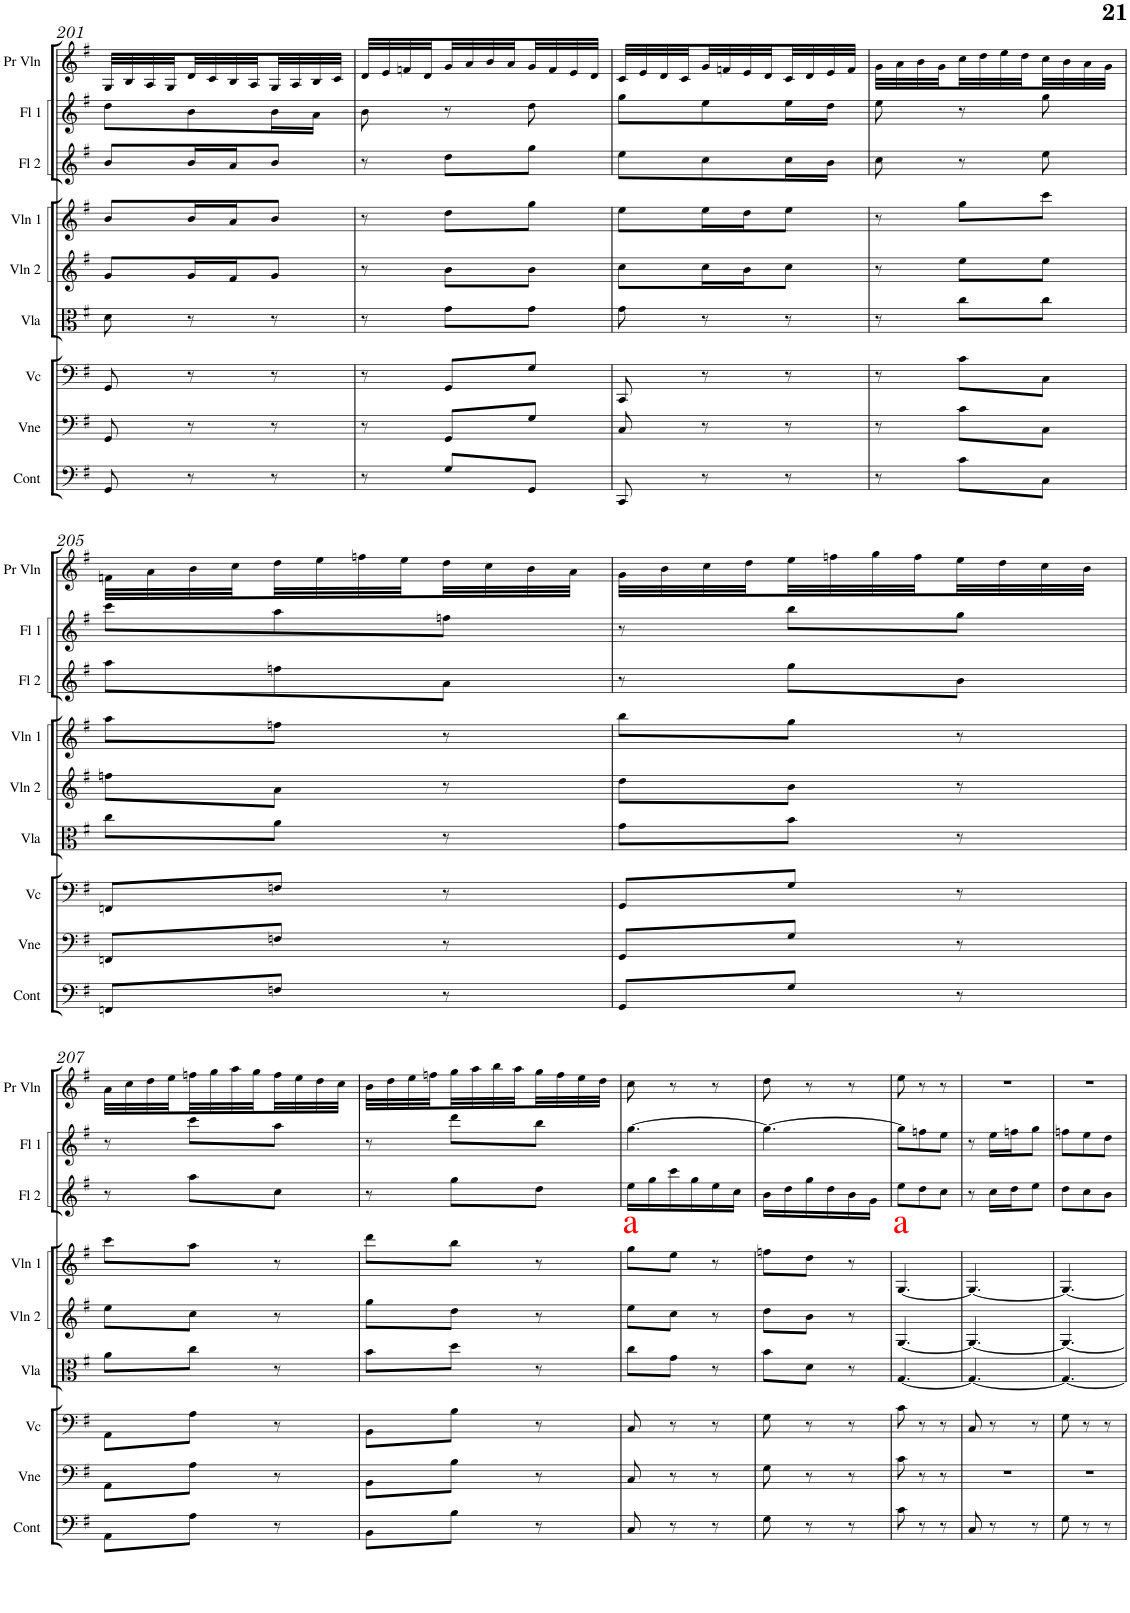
**kern	**kern	**kern	**kern	**kern	**kern	**kern	**text	**kern	**kern
*part9	*part8	*part7	*part6	*part5	*part4	*part3	*part3	*part2	*part1
*staff9	*staff8	*staff7	*staff6	*staff5	*staff4	*staff3	*staff3	*staff2	*staff1
*I"Continuo	*I"Violone	*I"Violoncello	*I"Viola	*I"Violin 2	*I"Violin 1	*I"Flute 2	*	*I"Flute 1	*I"Principal Violin
*I'Cont	*I'Vne	*I'Vc	*I'Vla	*I'Vln 2	*I'Vln 1	*I'Fl 2	*	*I'Fl 1	*I'Pr Vln
!!LO:PB:g=z
*clefF4	*clefF4	*clefF4	*clefC3	*clefG2	*clefG2	*clefG2	*	*clefG2	*clefG2
*	*Trd7c12	*	*	*	*	*	*	*	*
*k[f#]	*k[f#]	*k[f#]	*k[f#]	*k[f#]	*k[f#]	*k[f#]	*	*k[f#]	*k[f#]
*M3/8	*M3/8	*M3/8	*M3/8	*M3/8	*M3/8	*M3/8	*	*M3/8	*M3/8
=201	=201	=201	=201	=201	=201	=201	=201	=201	=201
8GG/	8GG/	8GG/	8d\	8g/L	8b/L	8b/L	.	8dd\L	32G/LLL
.	.	.	.	.	.	.	.	.	32B/
.	.	.	.	.	.	.	.	.	32A/
.	.	.	.	.	.	.	.	.	32G/
8r	8r	8r	8r	16g/L	16b/L	16b/L	.	8b\	32d/
.	.	.	.	.	.	.	.	.	32c/
.	.	.	.	16f#/J	16a/J	16a/J	.	.	32B/
.	.	.	.	.	.	.	.	.	32A/
8r	8r	8r	8r	8g/J	8b/J	8b/J	.	16b\L	32G/
.	.	.	.	.	.	.	.	.	32A/
.	.	.	.	.	.	.	.	16a\JJ	32B/
.	.	.	.	.	.	.	.	.	32c/JJJ
=202	=202	=202	=202	=202	=202	=202	=202	=202	=202
8r	8r	8r	8r	8r	8r	8r	.	8b\	32d/LLL
.	.	.	.	.	.	.	.	.	32e/
.	.	.	.	.	.	.	.	.	32fn/
.	.	.	.	.	.	.	.	.	32d/
8G/L	8GG/L	8GG/L	8g\L	8b\L	8dd\L	8dd\L	.	8r	32g/
.	.	.	.	.	.	.	.	.	32a/
.	.	.	.	.	.	.	.	.	32b/
.	.	.	.	.	.	.	.	.	32a/
8GG/J	8G/J	8G/J	8g\J	8b\J	8gg\J	8gg\J	.	8dd\	32g/
.	.	.	.	.	.	.	.	.	32f/
.	.	.	.	.	.	.	.	.	32e/
.	.	.	.	.	.	.	.	.	32d/JJJ
=203	=203	=203	=203	=203	=203	=203	=203	=203	=203
8CC/	8C/	8CC/	8g\	8cc\L	8ee\L	8ee\L	.	8gg\L	32c/LLL
.	.	.	.	.	.	.	.	.	32e/
.	.	.	.	.	.	.	.	.	32d/
.	.	.	.	.	.	.	.	.	32c/
8r	8r	8r	8r	16cc\L	16ee\L	8cc\	.	8ee\	32g/
.	.	.	.	.	.	.	.	.	32fn/
.	.	.	.	16b\J	16dd\J	.	.	.	32e/
.	.	.	.	.	.	.	.	.	32d/
8r	8r	8r	8r	8cc\J	8ee\J	16cc\L	.	16ee\L	32c/
.	.	.	.	.	.	.	.	.	32d/
.	.	.	.	.	.	16b\JJ	.	16dd\JJ	32e/
.	.	.	.	.	.	.	.	.	32f/JJJ
=204	=204	=204	=204	=204	=204	=204	=204	=204	=204
8r	8r	8r	8r	8r	8r	8cc\	.	8ee\	32g\LLL
.	.	.	.	.	.	.	.	.	32a\
.	.	.	.	.	.	.	.	.	32b\
.	.	.	.	.	.	.	.	.	32g\
8c\L	8c\L	8c\L	8cc\L	8ee\L	8gg\L	8r	.	8r	32cc\
.	.	.	.	.	.	.	.	.	32dd\
.	.	.	.	.	.	.	.	.	32ee\
.	.	.	.	.	.	.	.	.	32dd\
8C\J	8C\J	8C\J	8cc\J	8ee\J	8ccc\J	8ee\	.	8gg\	32cc\
.	.	.	.	.	.	.	.	.	32b\
.	.	.	.	.	.	.	.	.	32a\
.	.	.	.	.	.	.	.	.	32g\JJJ
!!LO:LB:g=z
=205	=205	=205	=205	=205	=205	=205	=205	=205	=205
8FFn/L	8FFn/L	8FFn/L	8cc\L	8ffn\L	8aa\L	8aa\L	.	8ccc\L	32fn\LLL
.	.	.	.	.	.	.	.	.	32a\
.	.	.	.	.	.	.	.	.	32b\
.	.	.	.	.	.	.	.	.	32cc\
8Fn/J	8Fn/J	8Fn/J	8a\J	8a\J	8ffn\J	8ffn\	.	8aa\	32dd\
.	.	.	.	.	.	.	.	.	32ee\
.	.	.	.	.	.	.	.	.	32ffn\
.	.	.	.	.	.	.	.	.	32ee\
8r	8r	8r	8r	8r	8r	8a\J	.	8ffn\J	32dd\
.	.	.	.	.	.	.	.	.	32cc\
.	.	.	.	.	.	.	.	.	32b\
.	.	.	.	.	.	.	.	.	32a\JJJ
=206	=206	=206	=206	=206	=206	=206	=206	=206	=206
8GG/L	8GG/L	8GG/L	8g\L	8dd\L	8bb\L	8r	.	8r	32g\LLL
.	.	.	.	.	.	.	.	.	32b\
.	.	.	.	.	.	.	.	.	32cc\
.	.	.	.	.	.	.	.	.	32dd\
8G/J	8G/J	8G/J	8b\J	8b\J	8gg\J	8gg\L	.	8bb\L	32ee\
.	.	.	.	.	.	.	.	.	32ffn\
.	.	.	.	.	.	.	.	.	32gg\
.	.	.	.	.	.	.	.	.	32ff\
8r	8r	8r	8r	8r	8r	8b\J	.	8gg\J	32ee\
.	.	.	.	.	.	.	.	.	32dd\
.	.	.	.	.	.	.	.	.	32cc\
.	.	.	.	.	.	.	.	.	32b\JJJ
!!LO:LB:g=z
=207	=207	=207	=207	=207	=207	=207	=207	=207	=207
8AA\L	8AA\L	8AA\L	8a\L	8ee\L	8ccc\L	8r	.	8r	32a\LLL
.	.	.	.	.	.	.	.	.	32cc\
.	.	.	.	.	.	.	.	.	32dd\
.	.	.	.	.	.	.	.	.	32ee\
8A\J	8A\J	8A\J	8cc\J	8cc\J	8aa\J	8aa\L	.	8ccc\L	32ffn\
.	.	.	.	.	.	.	.	.	32gg\
.	.	.	.	.	.	.	.	.	32aa\
.	.	.	.	.	.	.	.	.	32gg\
8r	8r	8r	8r	8r	8r	8cc\J	.	8aa\J	32ff\
.	.	.	.	.	.	.	.	.	32ee\
.	.	.	.	.	.	.	.	.	32dd\
.	.	.	.	.	.	.	.	.	32cc\JJJ
=208	=208	=208	=208	=208	=208	=208	=208	=208	=208
8BB\L	8BB\L	8BB\L	8b\L	8gg\L	8ddd\L	8r	.	8r	32b\LLL
.	.	.	.	.	.	.	.	.	32dd\
.	.	.	.	.	.	.	.	.	32ee\
.	.	.	.	.	.	.	.	.	32ffn\
8B\J	8B\J	8B\J	8dd\J	8dd\J	8bb\J	8gg\L	.	8ddd\L	32gg\
.	.	.	.	.	.	.	.	.	32aa\
.	.	.	.	.	.	.	.	.	32bb\
.	.	.	.	.	.	.	.	.	32aa\
8r	8r	8r	8r	8r	8r	8dd\J	.	8bb\J	32gg\
.	.	.	.	.	.	.	.	.	32ff\
.	.	.	.	.	.	.	.	.	32ee\
.	.	.	.	.	.	.	.	.	32dd\JJJ
=209	=209	=209	=209	=209	=209	=209	=209	=209	=209
!	!	!	!	!	!	!	!LO:LY:b:color=#FF0000	!	!
8C/	8C/	8C/	8cc\L	8ee\L	8gg\L	16ee\LL	a	[4.gg\	8cc\
.	.	.	.	.	.	16gg\	.	.	.
8r	8r	8r	8g\J	8cc\J	8ee\J	16ccc\	.	.	8r
.	.	.	.	.	.	16gg\	.	.	.
8r	8r	8r	8r	8r	8r	16ee\	.	.	8r
.	.	.	.	.	.	16cc\JJ	.	.	.
=210	=210	=210	=210	=210	=210	=210	=210	=210	=210
8G\	8G\	8G\	8b\L	8dd\L	8ffn\L	16b\LL	.	4.gg\_	8dd\
.	.	.	.	.	.	16dd\	.	.	.
8r	8r	8r	8d\J	8b\J	8dd\J	16gg\	.	.	8r
.	.	.	.	.	.	16dd\	.	.	.
8r	8r	8r	8r	8r	8r	16b\	.	.	8r
.	.	.	.	.	.	16g\JJ	.	.	.
=211	=211	=211	=211	=211	=211	=211	=211	=211	=211
!	!	!	!	!	!	!	!LO:LY:b:color=#FF0000	!	!
8c\	8c\	8c\	[4.G/	[4.G/	[4.G/	8ee\L	a	8gg\L]	8ee\
8r	8r	8r	.	.	.	8dd\	.	8ffn\	8r
8r	8r	8r	.	.	.	8cc\J	.	8ee\J	8r
=212	=212	=212	=212	=212	=212	=212	=212	=212	=212
8C/	4.r	8C/	4.G/_	4.G/_	4.G/_	8r	.	8r	4.r
8r	.	8r	.	.	.	16cc\LL	.	16ee\LL	.
.	.	.	.	.	.	16dd\J	.	16ffn\J	.
8r	.	8r	.	.	.	8ee\J	.	8gg\J	.
=213	=213	=213	=213	=213	=213	=213	=213	=213	=213
8G\	4.r	8G\	4.G/_	4.G/_	4.G/_	8dd\L	.	8ffn\L	4.r
8r	.	8r	.	.	.	8cc\	.	8ee\	.
8r	.	8r	.	.	.	8b\J	.	8dd\J	.
=	=	=	=	=	=	=	=	=	=
*-	*-	*-	*-	*-	*-	*-	*-	*-	*-
